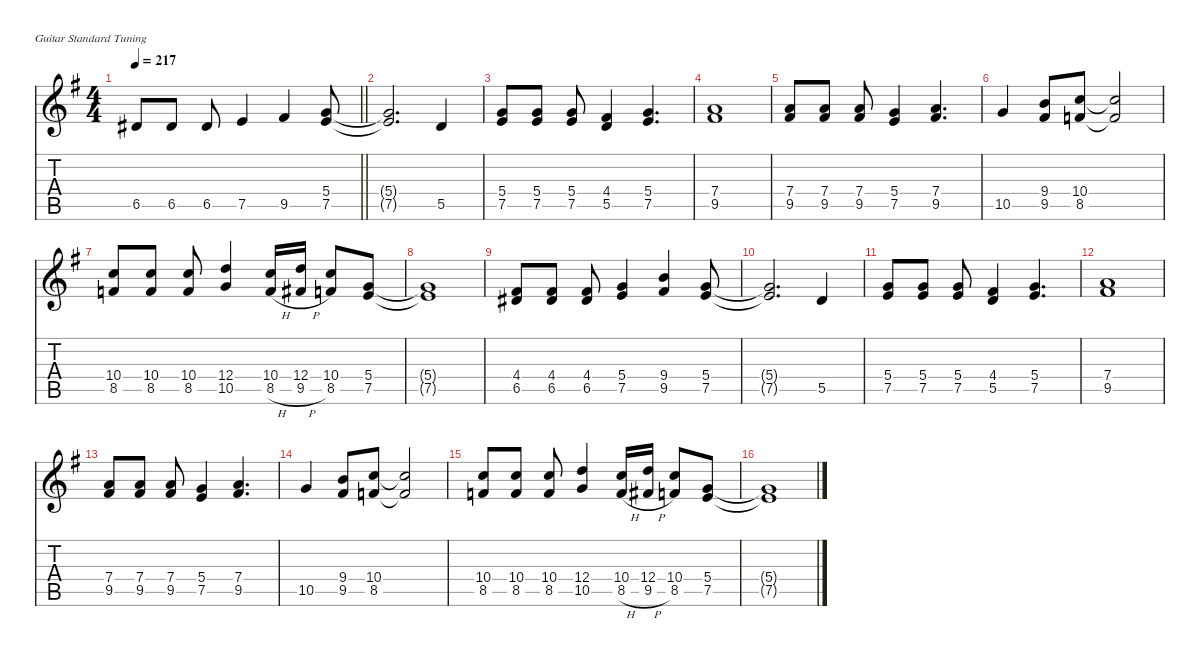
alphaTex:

\defaultSystemsLayout 4
\hideDynamics
\bracketExtendMode nobrackets
\singleTrackTrackNamePolicy hidden
\multiTrackTrackNamePolicy hidden
\firstSystemTrackNameMode fullname
\firstSystemTrackNameOrientation horizontal
\otherSystemsTrackNameOrientation horizontal
\track ("Kirk Hammet" "el.guit.") {defaultSystemsLayout 8 mute instrument electricguitarclean}
\staff {score tabs}
\tuning (E4 B3 G3 D3 A2 E2)
\ts (4 4)
\tempo 217
\clef g2
\barLineRight lightlight
\ks eminor
6.5{acc #}.8{dy f beam Up} 6.5{acc #}.8{beam Up} 6.5{acc #}.8{beam Up} 7.5{acc forcenatural}.4{beam Up} 9.5{acc #}.4{beam Up} (5.4{acc forcenatural} 7.5{acc forcenatural}).8{beam Up} |
(5.4{t acc forcenatural} 7.5{t acc forcenatural}).2{d beam Up} 5.5{acc forcenatural}.4{beam Up} |
(5.4{acc forcenatural} 7.5{acc forcenatural}).8{beam Up} (5.4{acc forcenatural} 7.5{acc forcenatural}).8{beam Up} (5.4{acc forcenatural} 7.5{acc forcenatural}).8{beam Up} (4.4{acc #} 5.5{acc forcenatural}).4{beam Up} (5.4{acc forcenatural} 7.5{acc forcenatural}).4{d beam Up} |
(7.4{acc forcenatural} 9.5{acc #}).1{beam Up} |
(7.4{acc forcenatural} 9.5{acc #}).8{beam Up} (7.4{acc forcenatural} 9.5{acc #}).8{beam Up} (7.4{acc forcenatural} 9.5{acc #}).8{beam Up} (5.4{acc forcenatural} 7.5{acc forcenatural}).4{beam Up} (7.4{acc forcenatural} 9.5{acc #}).4{d beam Up} |
10.5{acc forcenatural}.4{beam Up} (9.4{acc forcenatural} 9.5{acc #}).8{beam Up} (10.4{acc forcenatural} 8.5{acc forcenatural}).8{beam Up} (10.4{t acc forcenatural} 8.5{t acc forcenatural}).2{beam Up} |
(10.4{acc forcenatural} 8.5{acc forcenatural}).8{beam Up} (10.4{acc forcenatural} 8.5{acc forcenatural}).8{beam Up} (10.4{acc forcenatural} 8.5{acc forcenatural}).8{beam Up} (12.4{acc forcenatural} 10.5{acc forcenatural}).4{beam Up} (10.4{acc forcenatural} 8.5{h acc forcenatural}).16{beam Up} (12.4{acc forcenatural} 9.5{h acc #}).16{beam Up} (10.4{acc forcenatural} 8.5{acc forcenatural}).8{beam Up} (5.4{acc forcenatural} 7.5{acc forcenatural}).8{beam Up} |
(5.4{t acc forcenatural} 7.5{t acc forcenatural}).1{beam Up} |
(4.4{acc #} 6.5{acc #}).8{beam Up} (4.4{acc #} 6.5{acc #}).8{beam Up} (4.4{acc #} 6.5{acc #}).8{beam Up} (5.4{acc forcenatural} 7.5{acc forcenatural}).4{beam Up} (9.4{acc forcenatural} 9.5{acc #}).4{beam Up} (5.4{acc forcenatural} 7.5{acc forcenatural}).8{beam Up} |
(5.4{t acc forcenatural} 7.5{t acc forcenatural}).2{d beam Up} 5.5{acc forcenatural}.4{beam Up} |
(5.4{acc forcenatural} 7.5{acc forcenatural}).8{beam Up} (5.4{acc forcenatural} 7.5{acc forcenatural}).8{beam Up} (5.4{acc forcenatural} 7.5{acc forcenatural}).8{beam Up} (4.4{acc #} 5.5{acc forcenatural}).4{beam Up} (5.4{acc forcenatural} 7.5{acc forcenatural}).4{d beam Up} |
(7.4{acc forcenatural} 9.5{acc #}).1{beam Up} |
(7.4{acc forcenatural} 9.5{acc #}).8{beam Up} (7.4{acc forcenatural} 9.5{acc #}).8{beam Up} (7.4{acc forcenatural} 9.5{acc #}).8{beam Up} (5.4{acc forcenatural} 7.5{acc forcenatural}).4{beam Up} (7.4{acc forcenatural} 9.5{acc #}).4{d beam Up} |
10.5{acc forcenatural}.4{beam Up} (9.4{acc forcenatural} 9.5{acc #}).8{beam Up} (10.4{acc forcenatural} 8.5{acc forcenatural}).8{beam Up} (10.4{t acc forcenatural} 8.5{t acc forcenatural}).2{beam Up} |
(10.4{acc forcenatural} 8.5{acc forcenatural}).8{beam Up} (10.4{acc forcenatural} 8.5{acc forcenatural}).8{beam Up} (10.4{acc forcenatural} 8.5{acc forcenatural}).8{beam Up} (12.4{acc forcenatural} 10.5{acc forcenatural}).4{beam Up} (10.4{acc forcenatural} 8.5{h acc forcenatural}).16{beam Up} (12.4{acc forcenatural} 9.5{h acc #}).16{beam Up} (10.4{acc forcenatural} 8.5{acc forcenatural}).8{beam Up} (5.4{acc forcenatural} 7.5{acc forcenatural}).8{beam Up} |
(5.4{t acc forcenatural} 7.5{t acc forcenatural}).1{beam Up}
